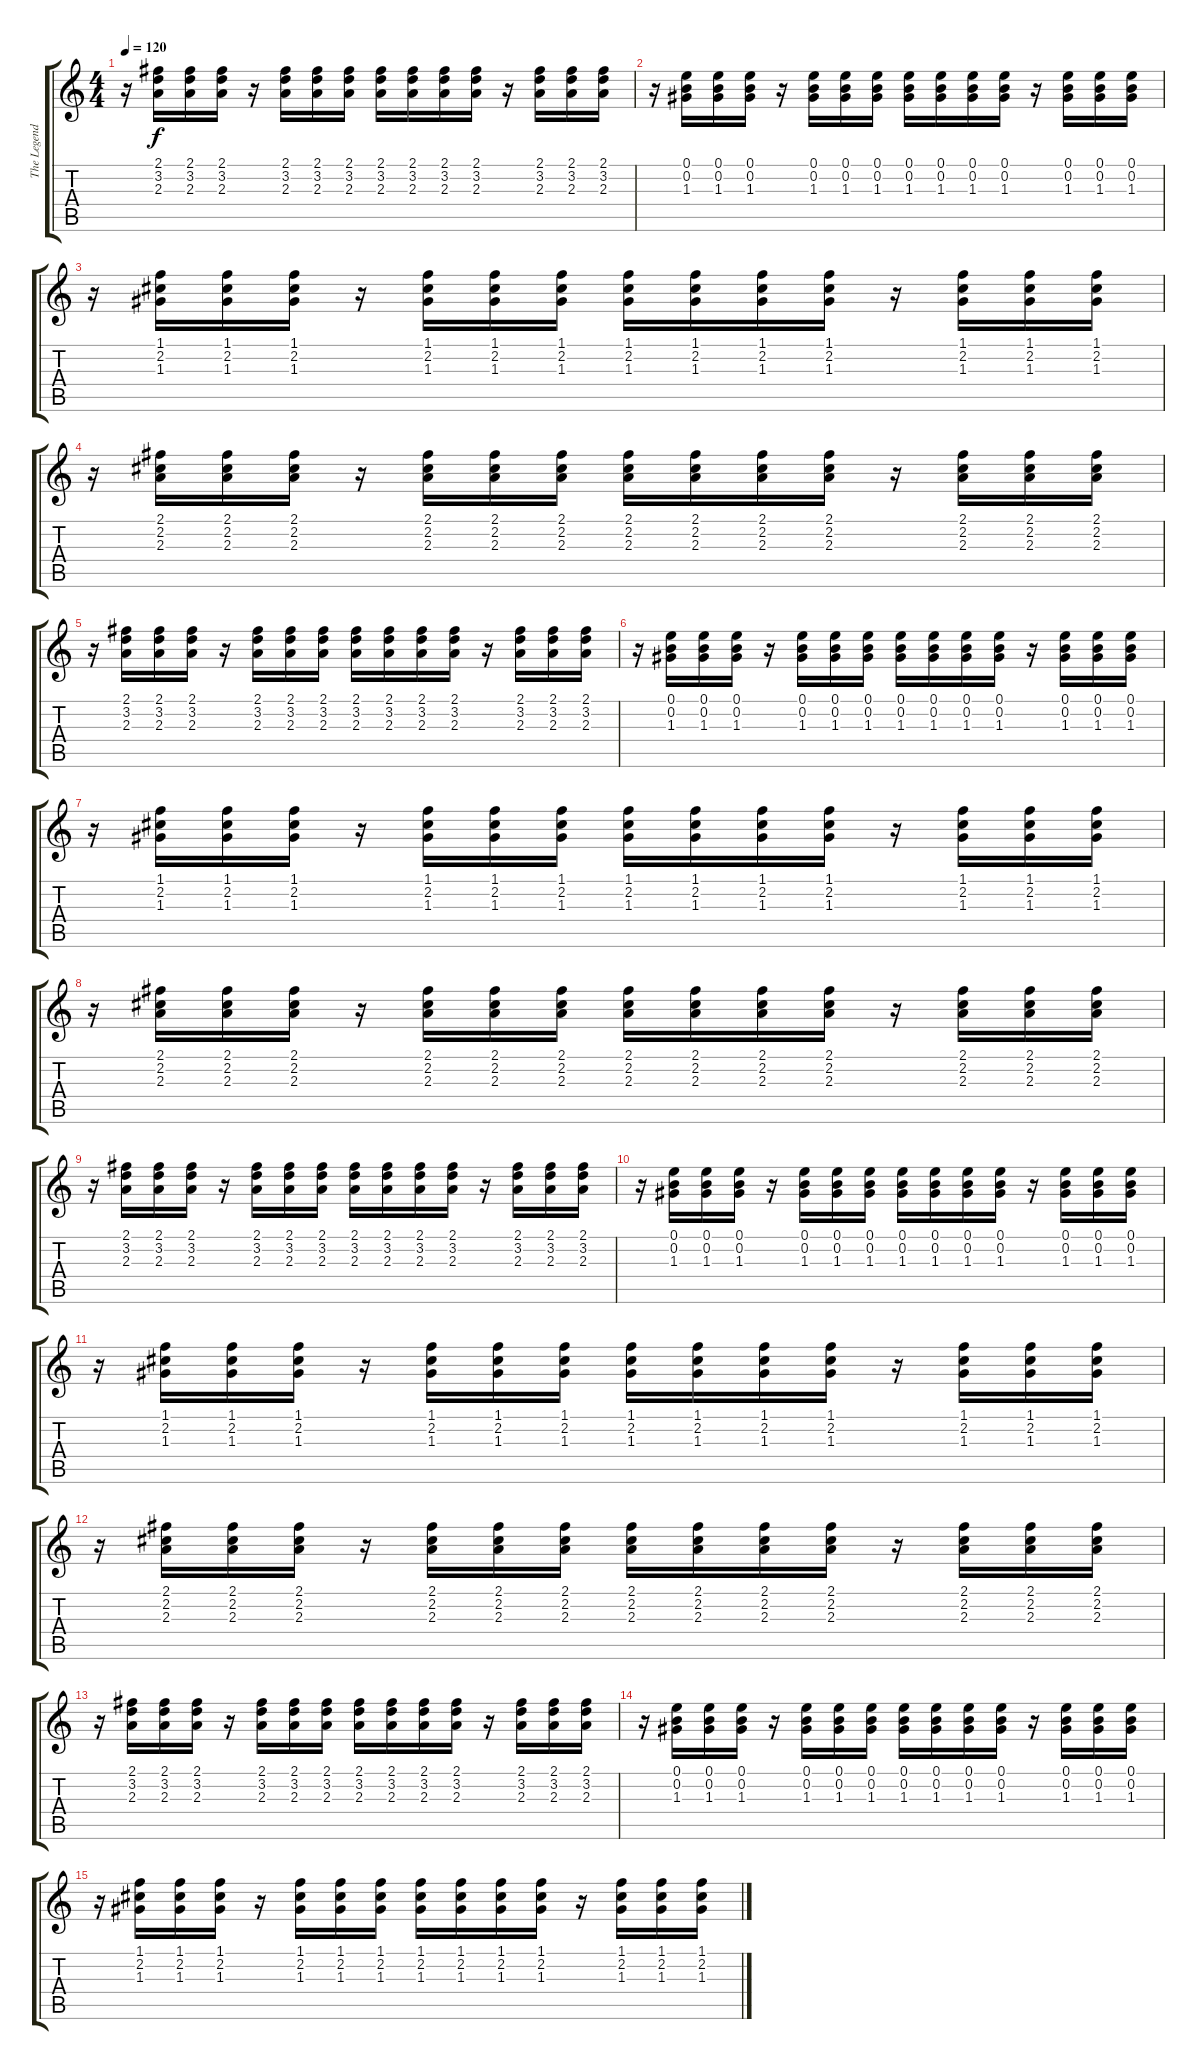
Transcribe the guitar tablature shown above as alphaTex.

\track ("The Legend of Zelda:" "The Legend") {instrument acousticguitarnylon}
\staff {score tabs}
\tuning (E4 B3 G3 D3 A2 E2) {hide}
\ts (4 4)
\tempo 120
\clef g2
\ks c
r.16{dy f} (2.1 3.2 2.3).16 (2.1 3.2 2.3).16 (2.1 3.2 2.3).16 r.16 (2.1 3.2 2.3).16 (2.1 3.2 2.3).16 (2.1 3.2 2.3).16 (2.1 3.2 2.3).16 (2.1 3.2 2.3).16 (2.1 3.2 2.3).16 (2.1 3.2 2.3).16 r.16 (2.1 3.2 2.3).16 (2.1 3.2 2.3).16 (2.1 3.2 2.3).16 |
r.16 (0.1 0.2 1.3).16 (0.1 0.2 1.3).16 (0.1 0.2 1.3).16 r.16 (0.1 0.2 1.3).16 (0.1 0.2 1.3).16 (0.1 0.2 1.3).16 (0.1 0.2 1.3).16 (0.1 0.2 1.3).16 (0.1 0.2 1.3).16 (0.1 0.2 1.3).16 r.16 (0.1 0.2 1.3).16 (0.1 0.2 1.3).16 (0.1 0.2 1.3).16 |
r.16 (1.1 2.2 1.3).16 (1.1 2.2 1.3).16 (1.1 2.2 1.3).16 r.16 (1.1 2.2 1.3).16 (1.1 2.2 1.3).16 (1.1 2.2 1.3).16 (1.1 2.2 1.3).16 (1.1 2.2 1.3).16 (1.1 2.2 1.3).16 (1.1 2.2 1.3).16 r.16 (1.1 2.2 1.3).16 (1.1 2.2 1.3).16 (1.1 2.2 1.3).16 |
r.16 (2.1 2.2 2.3).16 (2.1 2.2 2.3).16 (2.1 2.2 2.3).16 r.16 (2.1 2.2 2.3).16 (2.1 2.2 2.3).16 (2.1 2.2 2.3).16 (2.1 2.2 2.3).16 (2.1 2.2 2.3).16 (2.1 2.2 2.3).16 (2.1 2.2 2.3).16 r.16 (2.1 2.2 2.3).16 (2.1 2.2 2.3).16 (2.1 2.2 2.3).16 |
r.16 (2.1 3.2 2.3).16 (2.1 3.2 2.3).16 (2.1 3.2 2.3).16 r.16 (2.1 3.2 2.3).16 (2.1 3.2 2.3).16 (2.1 3.2 2.3).16 (2.1 3.2 2.3).16 (2.1 3.2 2.3).16 (2.1 3.2 2.3).16 (2.1 3.2 2.3).16 r.16 (2.1 3.2 2.3).16 (2.1 3.2 2.3).16 (2.1 3.2 2.3).16 |
r.16 (0.1 0.2 1.3).16 (0.1 0.2 1.3).16 (0.1 0.2 1.3).16 r.16 (0.1 0.2 1.3).16 (0.1 0.2 1.3).16 (0.1 0.2 1.3).16 (0.1 0.2 1.3).16 (0.1 0.2 1.3).16 (0.1 0.2 1.3).16 (0.1 0.2 1.3).16 r.16 (0.1 0.2 1.3).16 (0.1 0.2 1.3).16 (0.1 0.2 1.3).16 |
r.16 (1.1 2.2 1.3).16 (1.1 2.2 1.3).16 (1.1 2.2 1.3).16 r.16 (1.1 2.2 1.3).16 (1.1 2.2 1.3).16 (1.1 2.2 1.3).16 (1.1 2.2 1.3).16 (1.1 2.2 1.3).16 (1.1 2.2 1.3).16 (1.1 2.2 1.3).16 r.16 (1.1 2.2 1.3).16 (1.1 2.2 1.3).16 (1.1 2.2 1.3).16 |
r.16 (2.1 2.2 2.3).16 (2.1 2.2 2.3).16 (2.1 2.2 2.3).16 r.16 (2.1 2.2 2.3).16 (2.1 2.2 2.3).16 (2.1 2.2 2.3).16 (2.1 2.2 2.3).16 (2.1 2.2 2.3).16 (2.1 2.2 2.3).16 (2.1 2.2 2.3).16 r.16 (2.1 2.2 2.3).16 (2.1 2.2 2.3).16 (2.1 2.2 2.3).16 |
r.16 (2.1 3.2 2.3).16 (2.1 3.2 2.3).16 (2.1 3.2 2.3).16 r.16 (2.1 3.2 2.3).16 (2.1 3.2 2.3).16 (2.1 3.2 2.3).16 (2.1 3.2 2.3).16 (2.1 3.2 2.3).16 (2.1 3.2 2.3).16 (2.1 3.2 2.3).16 r.16 (2.1 3.2 2.3).16 (2.1 3.2 2.3).16 (2.1 3.2 2.3).16 |
r.16 (0.1 0.2 1.3).16 (0.1 0.2 1.3).16 (0.1 0.2 1.3).16 r.16 (0.1 0.2 1.3).16 (0.1 0.2 1.3).16 (0.1 0.2 1.3).16 (0.1 0.2 1.3).16 (0.1 0.2 1.3).16 (0.1 0.2 1.3).16 (0.1 0.2 1.3).16 r.16 (0.1 0.2 1.3).16 (0.1 0.2 1.3).16 (0.1 0.2 1.3).16 |
r.16 (1.1 2.2 1.3).16 (1.1 2.2 1.3).16 (1.1 2.2 1.3).16 r.16 (1.1 2.2 1.3).16 (1.1 2.2 1.3).16 (1.1 2.2 1.3).16 (1.1 2.2 1.3).16 (1.1 2.2 1.3).16 (1.1 2.2 1.3).16 (1.1 2.2 1.3).16 r.16 (1.1 2.2 1.3).16 (1.1 2.2 1.3).16 (1.1 2.2 1.3).16 |
r.16 (2.1 2.2 2.3).16 (2.1 2.2 2.3).16 (2.1 2.2 2.3).16 r.16 (2.1 2.2 2.3).16 (2.1 2.2 2.3).16 (2.1 2.2 2.3).16 (2.1 2.2 2.3).16 (2.1 2.2 2.3).16 (2.1 2.2 2.3).16 (2.1 2.2 2.3).16 r.16 (2.1 2.2 2.3).16 (2.1 2.2 2.3).16 (2.1 2.2 2.3).16 |
r.16 (2.1 3.2 2.3).16 (2.1 3.2 2.3).16 (2.1 3.2 2.3).16 r.16 (2.1 3.2 2.3).16 (2.1 3.2 2.3).16 (2.1 3.2 2.3).16 (2.1 3.2 2.3).16 (2.1 3.2 2.3).16 (2.1 3.2 2.3).16 (2.1 3.2 2.3).16 r.16 (2.1 3.2 2.3).16 (2.1 3.2 2.3).16 (2.1 3.2 2.3).16 |
r.16 (0.1 0.2 1.3).16 (0.1 0.2 1.3).16 (0.1 0.2 1.3).16 r.16 (0.1 0.2 1.3).16 (0.1 0.2 1.3).16 (0.1 0.2 1.3).16 (0.1 0.2 1.3).16 (0.1 0.2 1.3).16 (0.1 0.2 1.3).16 (0.1 0.2 1.3).16 r.16 (0.1 0.2 1.3).16 (0.1 0.2 1.3).16 (0.1 0.2 1.3).16 |
r.16 (1.1 2.2 1.3).16 (1.1 2.2 1.3).16 (1.1 2.2 1.3).16 r.16 (1.1 2.2 1.3).16 (1.1 2.2 1.3).16 (1.1 2.2 1.3).16 (1.1 2.2 1.3).16 (1.1 2.2 1.3).16 (1.1 2.2 1.3).16 (1.1 2.2 1.3).16 r.16 (1.1 2.2 1.3).16 (1.1 2.2 1.3).16 (1.1 2.2 1.3).16
